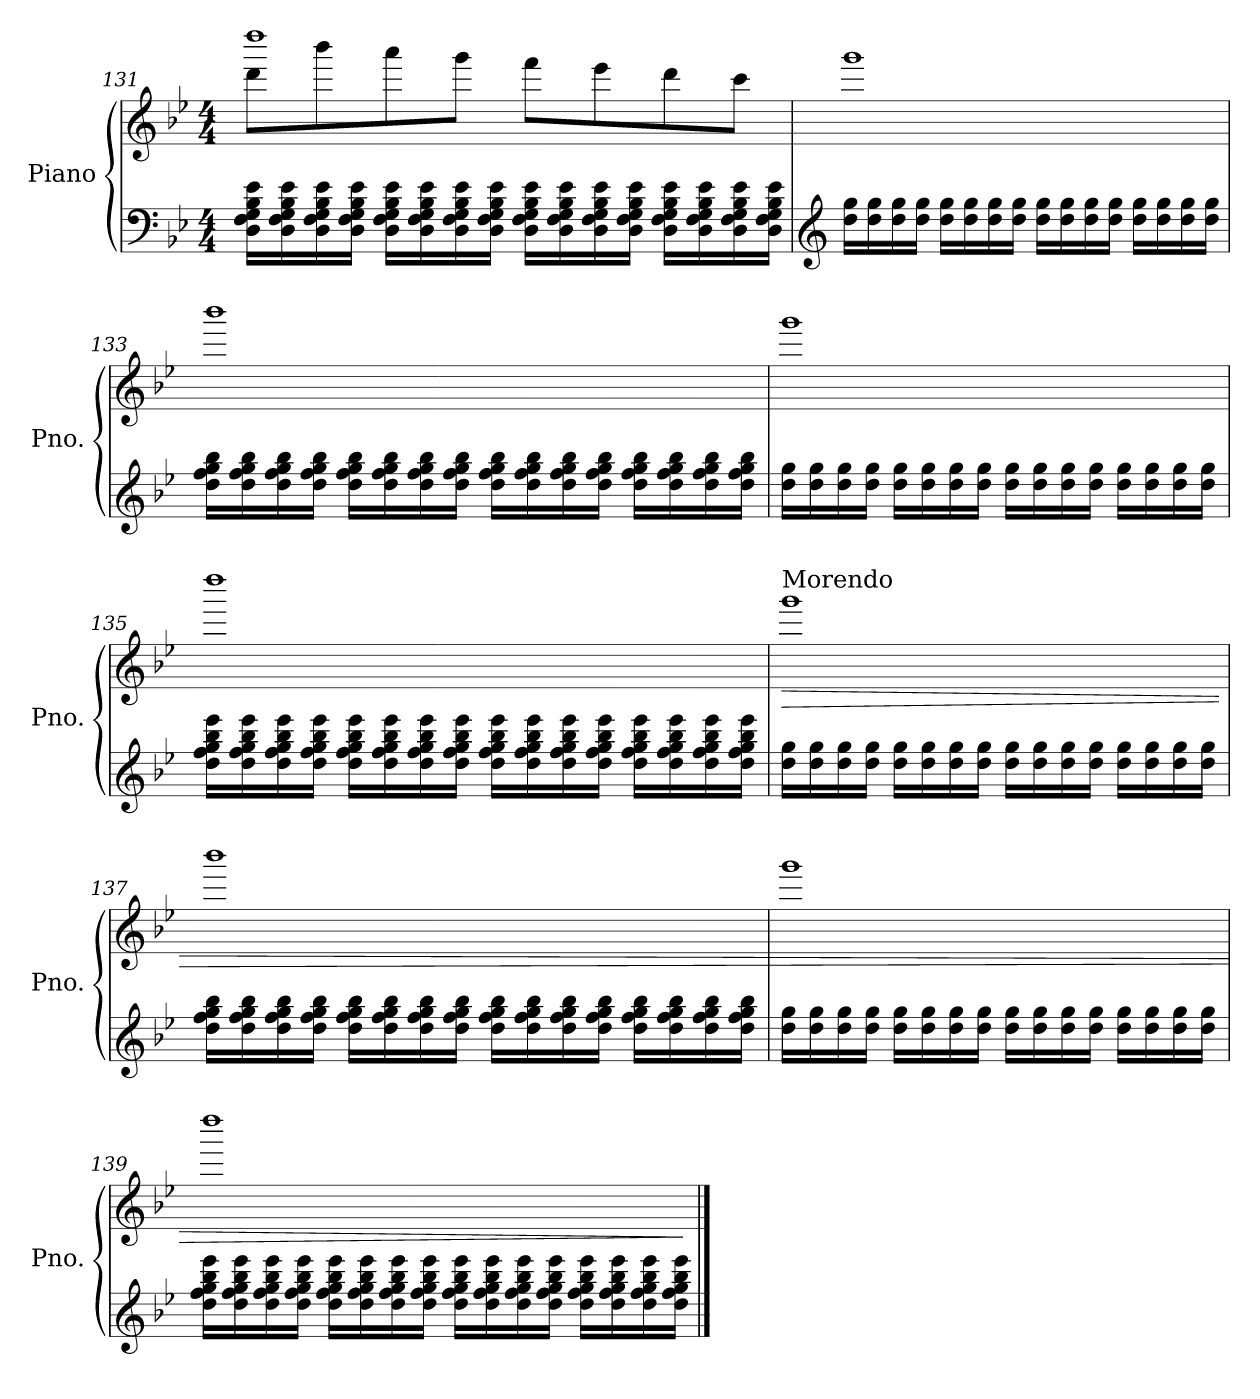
**kern	**kern	**dynam
*part1	*part1	*part1
*staff2	*staff1	*staff1/2
*I"Piano	*	*
*I'Pno.	*	*
!!LO:LB:g=z
*clefF4	*clefG2	*
*k[b-e-]	*k[b-e-]	*
*M4/4	*M4/4	*
=131	=131	=131
*	*^	*
16D\ 16F\ 16G\ 16B-\ 16e-\LL	1dddd	8ddd\L	.
16D\ 16F\ 16G\ 16B-\ 16e-\	.	.	.
16D\ 16F\ 16G\ 16B-\ 16e-\	.	8bbb-\	.
16D\ 16F\ 16G\ 16B-\ 16e-\JJ	.	.	.
16D\ 16F\ 16G\ 16B-\ 16e-\LL	.	8aaa\	.
16D\ 16F\ 16G\ 16B-\ 16e-\	.	.	.
16D\ 16F\ 16G\ 16B-\ 16e-\	.	8ggg\J	.
16D\ 16F\ 16G\ 16B-\ 16e-\JJ	.	.	.
16D\ 16F\ 16G\ 16B-\ 16e-\LL	.	8fff\L	.
16D\ 16F\ 16G\ 16B-\ 16e-\	.	.	.
16D\ 16F\ 16G\ 16B-\ 16e-\	.	8eee-\	.
16D\ 16F\ 16G\ 16B-\ 16e-\JJ	.	.	.
16D\ 16F\ 16G\ 16B-\ 16e-\LL	.	8ddd\	.
16D\ 16F\ 16G\ 16B-\ 16e-\	.	.	.
16D\ 16F\ 16G\ 16B-\ 16e-\	.	8ccc\J	.
16D\ 16F\ 16G\ 16B-\ 16e-\JJ	.	.	.
*	*v	*v	*
!!LO:LB:g=z
=132	=132	=132
*clefG2	*	*
16dd\ 16gg\LL	1ggg	.
16dd\ 16gg\	.	.
16dd\ 16gg\	.	.
16dd\ 16gg\JJ	.	.
16dd\ 16gg\LL	.	.
16dd\ 16gg\	.	.
16dd\ 16gg\	.	.
16dd\ 16gg\JJ	.	.
16dd\ 16gg\LL	.	.
16dd\ 16gg\	.	.
16dd\ 16gg\	.	.
16dd\ 16gg\JJ	.	.
16dd\ 16gg\LL	.	.
16dd\ 16gg\	.	.
16dd\ 16gg\	.	.
16dd\ 16gg\JJ	.	.
!!LO:LB:g=z
=133	=133	=133
16dd\ 16ff\ 16gg\ 16bb-\LL	1bbb-	.
16dd\ 16ff\ 16gg\ 16bb-\	.	.
16dd\ 16ff\ 16gg\ 16bb-\	.	.
16dd\ 16ff\ 16gg\ 16bb-\JJ	.	.
16dd\ 16ff\ 16gg\ 16bb-\LL	.	.
16dd\ 16ff\ 16gg\ 16bb-\	.	.
16dd\ 16ff\ 16gg\ 16bb-\	.	.
16dd\ 16ff\ 16gg\ 16bb-\JJ	.	.
16dd\ 16ff\ 16gg\ 16bb-\LL	.	.
16dd\ 16ff\ 16gg\ 16bb-\	.	.
16dd\ 16ff\ 16gg\ 16bb-\	.	.
16dd\ 16ff\ 16gg\ 16bb-\JJ	.	.
16dd\ 16ff\ 16gg\ 16bb-\LL	.	.
16dd\ 16ff\ 16gg\ 16bb-\	.	.
16dd\ 16ff\ 16gg\ 16bb-\	.	.
16dd\ 16ff\ 16gg\ 16bb-\JJ	.	.
!!LO:PB:g=z
=134	=134	=134
16dd\ 16gg\LL	1ggg	.
16dd\ 16gg\	.	.
16dd\ 16gg\	.	.
16dd\ 16gg\JJ	.	.
16dd\ 16gg\LL	.	.
16dd\ 16gg\	.	.
16dd\ 16gg\	.	.
16dd\ 16gg\JJ	.	.
16dd\ 16gg\LL	.	.
16dd\ 16gg\	.	.
16dd\ 16gg\	.	.
16dd\ 16gg\JJ	.	.
16dd\ 16gg\LL	.	.
16dd\ 16gg\	.	.
16dd\ 16gg\	.	.
16dd\ 16gg\JJ	.	.
!!LO:LB:g=z
=135	=135	=135
16dd\ 16ff\ 16gg\ 16bb-\ 16eee-\LL	1dddd	.
16dd\ 16ff\ 16gg\ 16bb-\ 16eee-\	.	.
16dd\ 16ff\ 16gg\ 16bb-\ 16eee-\	.	.
16dd\ 16ff\ 16gg\ 16bb-\ 16eee-\JJ	.	.
16dd\ 16ff\ 16gg\ 16bb-\ 16eee-\LL	.	.
16dd\ 16ff\ 16gg\ 16bb-\ 16eee-\	.	.
16dd\ 16ff\ 16gg\ 16bb-\ 16eee-\	.	.
16dd\ 16ff\ 16gg\ 16bb-\ 16eee-\JJ	.	.
16dd\ 16ff\ 16gg\ 16bb-\ 16eee-\LL	.	.
16dd\ 16ff\ 16gg\ 16bb-\ 16eee-\	.	.
16dd\ 16ff\ 16gg\ 16bb-\ 16eee-\	.	.
16dd\ 16ff\ 16gg\ 16bb-\ 16eee-\JJ	.	.
16dd\ 16ff\ 16gg\ 16bb-\ 16eee-\LL	.	.
16dd\ 16ff\ 16gg\ 16bb-\ 16eee-\	.	.
16dd\ 16ff\ 16gg\ 16bb-\ 16eee-\	.	.
16dd\ 16ff\ 16gg\ 16bb-\ 16eee-\JJ	.	.
!!LO:LB:g=z
=136	=136	=136
!	!LO:TX:a:t=Morendo	!
!	!	!LO:HP:b
16dd\ 16gg\LL	1ggg	>
16dd\ 16gg\	.	.
16dd\ 16gg\	.	.
16dd\ 16gg\JJ	.	.
16dd\ 16gg\LL	.	.
16dd\ 16gg\	.	.
16dd\ 16gg\	.	.
16dd\ 16gg\JJ	.	.
16dd\ 16gg\LL	.	.
16dd\ 16gg\	.	.
16dd\ 16gg\	.	.
16dd\ 16gg\JJ	.	.
16dd\ 16gg\LL	.	.
16dd\ 16gg\	.	.
16dd\ 16gg\	.	.
16dd\ 16gg\JJ	.	.
!!LO:LB:g=z
=137	=137	=137
16dd\ 16ff\ 16gg\ 16bb-\LL	1bbb-	.
16dd\ 16ff\ 16gg\ 16bb-\	.	.
16dd\ 16ff\ 16gg\ 16bb-\	.	.
16dd\ 16ff\ 16gg\ 16bb-\JJ	.	.
16dd\ 16ff\ 16gg\ 16bb-\LL	.	.
16dd\ 16ff\ 16gg\ 16bb-\	.	.
16dd\ 16ff\ 16gg\ 16bb-\	.	.
16dd\ 16ff\ 16gg\ 16bb-\JJ	.	.
16dd\ 16ff\ 16gg\ 16bb-\LL	.	.
16dd\ 16ff\ 16gg\ 16bb-\	.	.
16dd\ 16ff\ 16gg\ 16bb-\	.	.
16dd\ 16ff\ 16gg\ 16bb-\JJ	.	.
16dd\ 16ff\ 16gg\ 16bb-\LL	.	.
16dd\ 16ff\ 16gg\ 16bb-\	.	.
16dd\ 16ff\ 16gg\ 16bb-\	.	.
16dd\ 16ff\ 16gg\ 16bb-\JJ	.	.
!!LO:LB:g=z
=138	=138	=138
16dd\ 16gg\LL	1ggg	.
16dd\ 16gg\	.	.
16dd\ 16gg\	.	.
16dd\ 16gg\JJ	.	.
16dd\ 16gg\LL	.	.
16dd\ 16gg\	.	.
16dd\ 16gg\	.	.
16dd\ 16gg\JJ	.	.
16dd\ 16gg\LL	.	.
16dd\ 16gg\	.	.
16dd\ 16gg\	.	.
16dd\ 16gg\JJ	.	.
16dd\ 16gg\LL	.	.
16dd\ 16gg\	.	.
16dd\ 16gg\	.	.
16dd\ 16gg\JJ	.	.
!!LO:PB:g=z
=139	=139	=139
16dd\ 16ff\ 16gg\ 16bb-\ 16eee-\LL	1dddd	.
16dd\ 16ff\ 16gg\ 16bb-\ 16eee-\	.	.
16dd\ 16ff\ 16gg\ 16bb-\ 16eee-\	.	.
16dd\ 16ff\ 16gg\ 16bb-\ 16eee-\JJ	.	.
16dd\ 16ff\ 16gg\ 16bb-\ 16eee-\LL	.	.
16dd\ 16ff\ 16gg\ 16bb-\ 16eee-\	.	.
16dd\ 16ff\ 16gg\ 16bb-\ 16eee-\	.	.
16dd\ 16ff\ 16gg\ 16bb-\ 16eee-\JJ	.	.
16dd\ 16ff\ 16gg\ 16bb-\ 16eee-\LL	.	.
16dd\ 16ff\ 16gg\ 16bb-\ 16eee-\	.	.
16dd\ 16ff\ 16gg\ 16bb-\ 16eee-\	.	.
16dd\ 16ff\ 16gg\ 16bb-\ 16eee-\JJ	.	.
16dd\ 16ff\ 16gg\ 16bb-\ 16eee-\LL	.	.
16dd\ 16ff\ 16gg\ 16bb-\ 16eee-\	.	.
16dd\ 16ff\ 16gg\ 16bb-\ 16eee-\	.	.
16dd\ 16ff\ 16gg\ 16bb-\ 16eee-\JJ	.	.
.	.	]
==	==	==
*-	*-	*-
